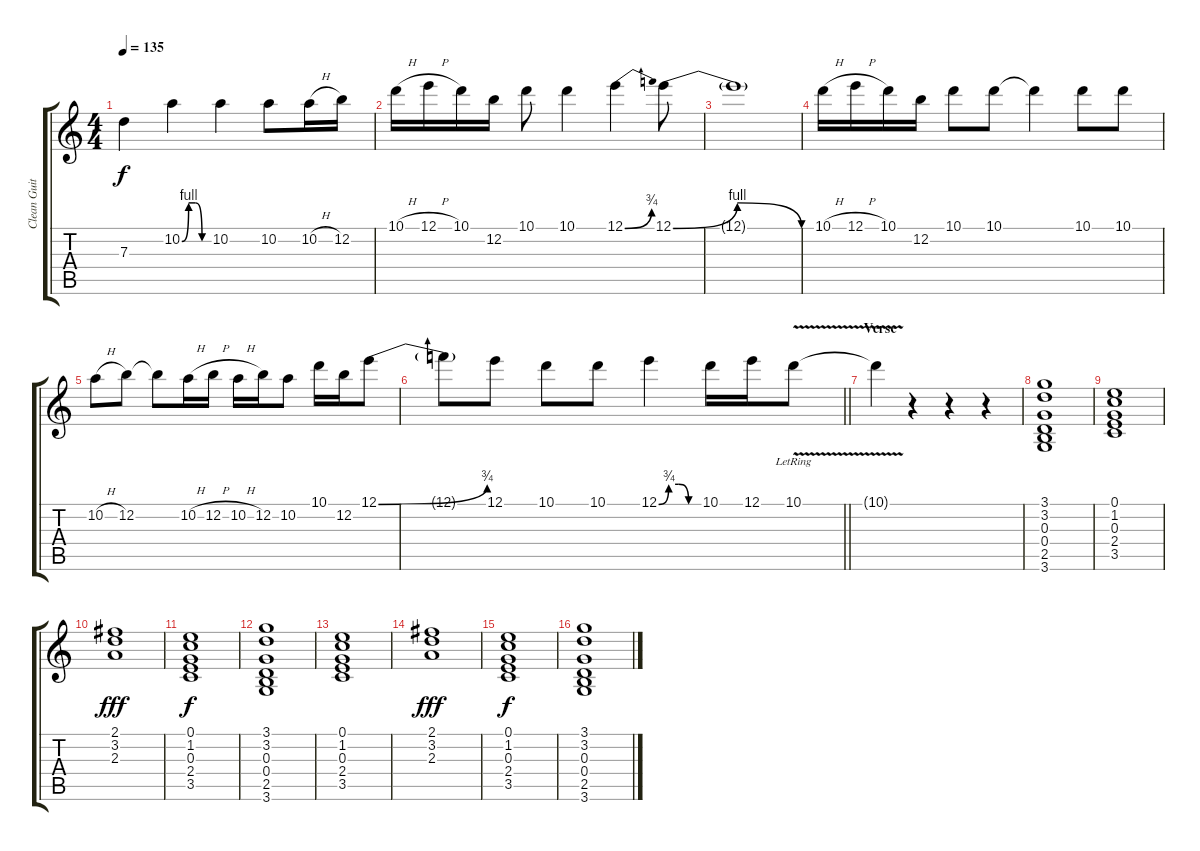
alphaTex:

\track ("Clean Guitar " "Clean Guit") {instrument electricguitarclean}
\staff {score tabs}
\tuning (E4 B3 G3 D3 A2 E2) {hide}
\ts (4 4)
\tempo 135
\clef g2
\ks c
7.3{t}.4{dy f} 10.2{be (custom 0 0 15 4 30 4 45 0 60 0)}.4 10.2.4 10.2.8 10.2{h}.16 12.2.16 |
10.1{h}.16 12.1{h}.16 10.1.16 12.2.16 10.1.8 10.1.4 12.1{be (bend 0 0 60 3)}.4 12.1{be (bendrelease 0 0 15 4 30 4 60 0)}.8 |
12.1{t}.1 |
10.1{h}.16 12.1{h}.16 10.1.16 12.2.16 10.1.8 10.1.8 10.1{t}.4 10.1.8 10.1.8 |
10.2{h}.8 12.2.8 12.2{t}.8 10.2{h}.16 12.2{h}.16 10.2{h}.16 12.2.16 10.2.8 10.1.16 12.2.16 12.1{be (bend 0 0 60 3)}.8 |
\barLineRight lightlight
12.1{t}.8 12.1.8 10.1.8 10.1.8 12.1{be (custom 0 0 15 3 30 3 45 0 60 0)}.4 10.1.16 12.1.16 10.1{v lr}.8 |
\section ("" "Verse")
10.1{t}.4 r.4 r.4 r.4 |
(3.1 3.2 0.3 0.4 2.5 3.6).1 |
(0.1 1.2 0.3 2.4 3.5).1 |
(2.1 3.2 2.3).1{dy fff} |
(0.1 1.2 0.3 2.4 3.5).1{dy f} |
(3.1 3.2 0.3 0.4 2.5 3.6).1 |
(0.1 1.2 0.3 2.4 3.5).1 |
(2.1 3.2 2.3).1{dy fff} |
(0.1 1.2 0.3 2.4 3.5).1{dy f} |
(3.1 3.2 0.3 0.4 2.5 3.6).1
